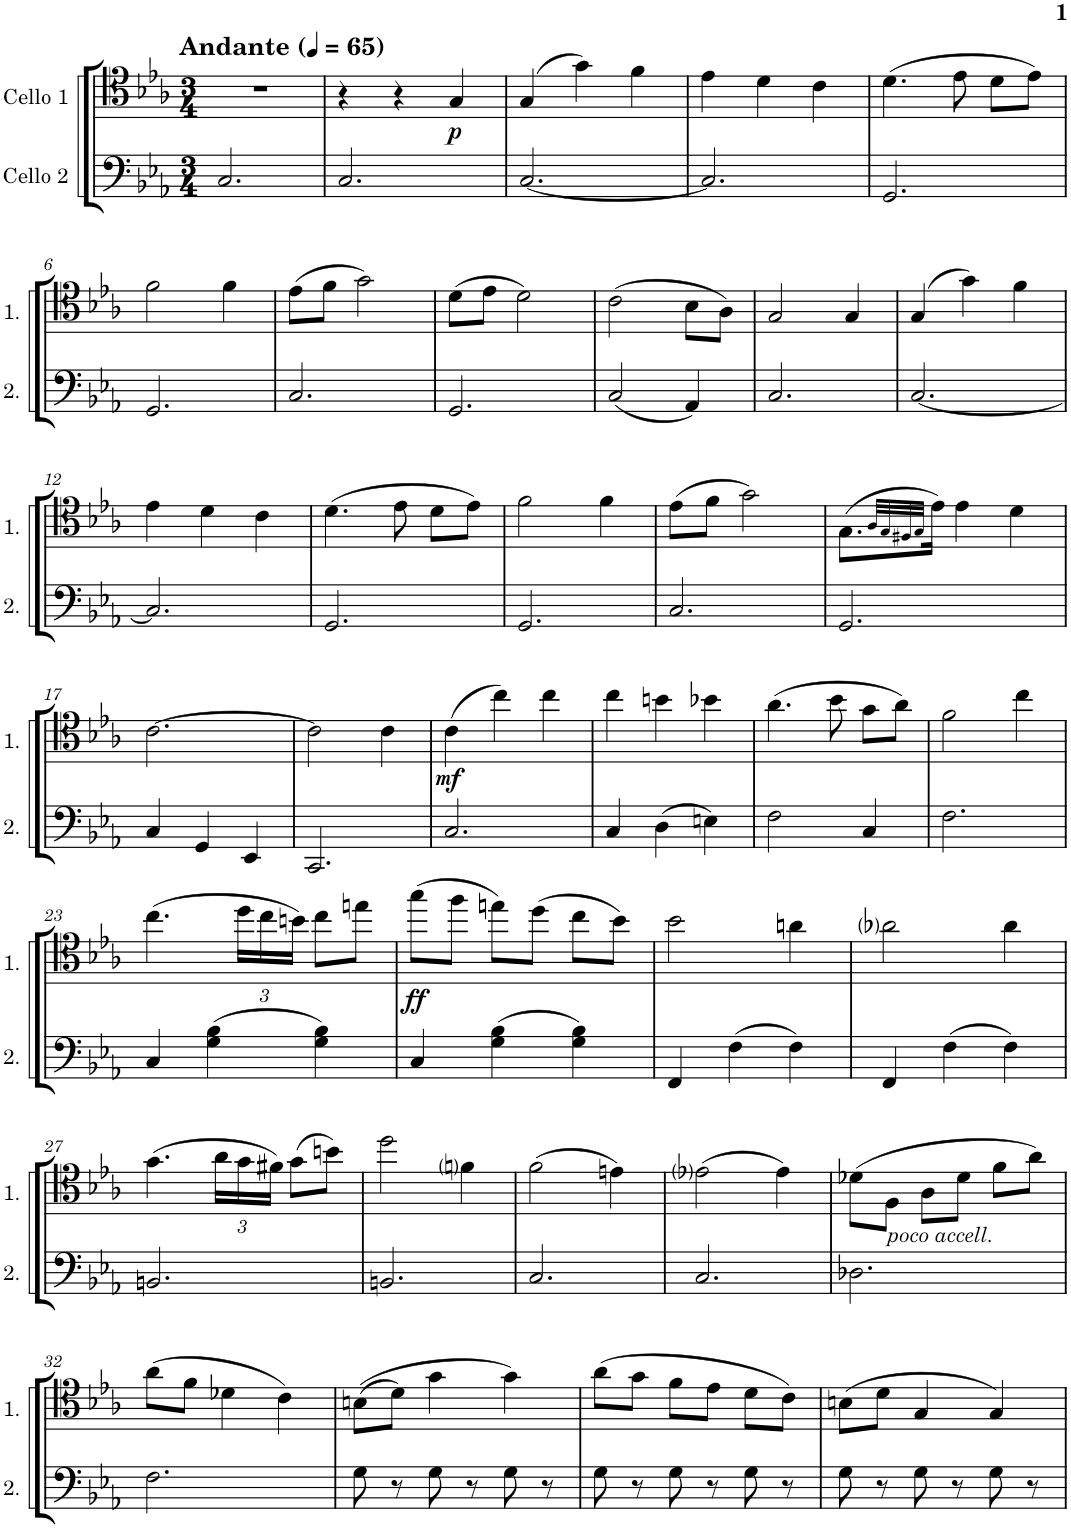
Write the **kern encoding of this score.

**kern	**kern	**dynam
*part2	*part1	*part1
*staff2	*staff1	*staff1
*I"Cello 2	*I"Cello 1	*
*clefF4	*clefC4	*
*k[b-e-a-]	*k[b-e-a-]	*
*M3/4	*M3/4	*
*MM65	*MM65	*
=1	=1	=1
!	!LO:TX:a:B:t=Andante	!
2.C/	2.r	.
=2	=2	=2
2.C/	4r	.
.	4r	.
!	!	!LO:DY:b
.	4G/	p
=3	=3	=3
[2.C/	(4G/	.
.	4g\)	.
.	4f\	.
=4	=4	=4
2.C/]	4e-\	.
.	4d\	.
.	4c\	.
=5	=5	=5
2.GG/	(4.d\	.
.	8e-\	.
.	8d\L	.
.	8e-\J)	.
!!LO:LB:g=z
=6	=6	=6
2.GG/	2f\	.
.	4f\	.
=7	=7	=7
2.C/	(8e-\L	.
.	8f\J	.
.	2g\)	.
=8	=8	=8
2.GG/	(8d\L	.
.	8e-\J	.
.	2d\)	.
=9	=9	=9
(2C/	(2c\	.
4AA-/)	8B-\L	.
.	8A-\J)	.
=10	=10	=10
2.C/	2G/	.
.	4G/	.
=11	=11	=11
[2.C/	(4G/	.
.	4g\)	.
.	4f\	.
!!LO:LB:g=z
=12	=12	=12
2.C/]	4e-\	.
.	4d\	.
.	4c\	.
=13	=13	=13
2.GG/	(4.d\	.
.	8e-\	.
.	8d\L	.
.	8e-\J)	.
=14	=14	=14
2.GG/	2f\	.
.	4f\	.
=15	=15	=15
2.C/	(8e-\L	.
.	8f\J	.
.	2g\)	.
=16	=16	=16
2.GG/	(8.G\L	.
.	32qA-/LLL	.
.	32qG/	.
.	32qF#X/	.
.	32qG/JJJ	.
.	16e-\Jk)	.
.	4e-\	.
.	4d\	.
!!LO:LB:g=z
=17	=17	=17
4C/	[2.c\	.
4GG/	.	.
4EE-/	.	.
=18	=18	=18
2.CC/	2c\]	.
.	4c\	.
=19	=19	=19
!	!	!LO:DY:b
2.C/	(4c\	mf
.	4cc\)	.
.	4cc\	.
=20	=20	=20
4C/	4cc\	.
(4D\	4bn\	.
4En\)	4b-X\	.
=21	=21	=21
2F\	(4.a-\	.
.	8b-\	.
4C/	8g\L	.
.	8a-\J)	.
=22	=22	=22
2.F\	2f\	.
.	4cc\	.
!!LO:LB:g=z
=23	=23	=23
4C/	(4.cc\	.
(4G\ 4B-\	.	.
*	*Xbrackettup	*
.	24dd\LL	.
.	24cc\	.
.	24bn\JJ)	.
4G\ 4B-\)	8cc\L	.
.	8een\J	.
=24	=24	=24
!	!	!LO:DY:b
4C/	(8gg\L	ff
.	8ff\J	.
(4G\ 4B-\	8een\L)	.
.	(8dd\J	.
4G\ 4B-\)	8cc\L	.
.	8b-\J)	.
=25	=25	=25
4FF/	2b-\	.
(4F\	.	.
4F\)	4an\	.
=26	=26	=26
4FF/	2a-i\	.
(4F\	.	.
4F\)	4a-\	.
!!LO:LB:g=z
=27	=27	=27
2.BBn/	(4.g\	.
.	24a-\LL	.
.	24g\	.
.	24f#X\JJ)	.
.	(8g\L	.
.	8bn\J)	.
=28	=28	=28
2.BBn/	2dd\	.
.	4fni\	.
=29	=29	=29
2.C/	(2f\	.
.	4en\)	.
=30	=30	=30
2.C/	(2e-i\	.
.	4e-\)	.
=31	=31	=31
2.D-X\	(8d-X\L	.
!	!LO:TX:b:i:t=poco accell.	!
.	8F\J	.
.	8A-\L	.
.	8d-\J	.
.	8f\L	.
.	8a-\J)	.
!!LO:LB:g=z
=32	=32	=32
2.F\	(8a-\L	.
.	8f\J	.
.	4d-X\	.
.	4c\)	.
=33	=33	=33
8G\	((8Bn\L	.
8r	8d\J)	.
8G\	4g\	.
8r	.	.
8G\	4g\)	.
8r	.	.
=34	=34	=34
8G\	(8a-\L	.
8r	8g\J	.
8G\	8f\L	.
8r	8e-\J	.
8G\	8d\L	.
8r	8c\J)	.
=35	=35	=35
8G\	(8Bn\L	.
8r	8d\J	.
8G\	4G/	.
8r	.	.
8G\	4G/)	.
8r	.	.
=	=	=
*-	*-	*-
